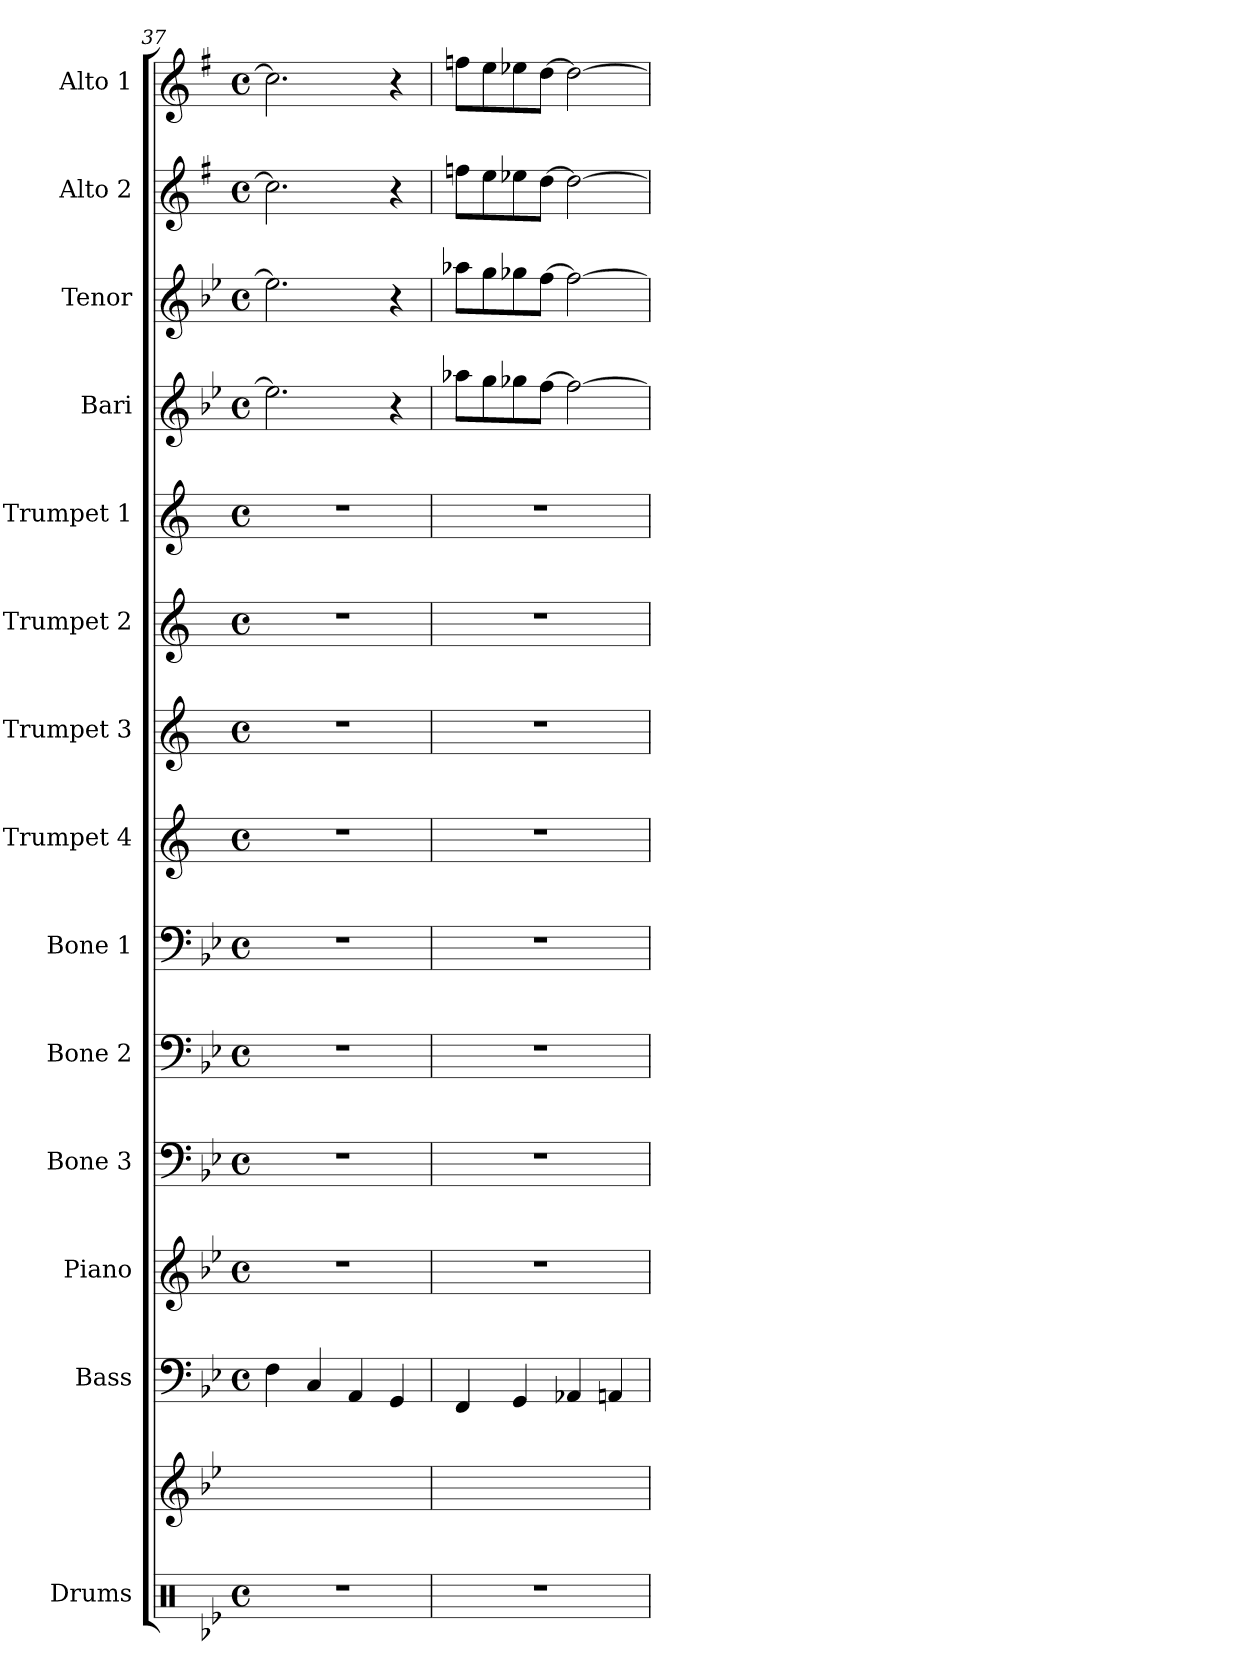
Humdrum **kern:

**kern	**kern	**kern	**kern	**kern	**kern	**kern	**kern	**kern	**kern	**kern	**kern	**kern	**kern	**kern
*part15	*part14	*part13	*part12	*part11	*part10	*part9	*part8	*part7	*part6	*part5	*part4	*part3	*part2	*part1
*staff15	*staff14	*staff13	*staff12	*staff11	*staff10	*staff9	*staff8	*staff7	*staff6	*staff5	*staff4	*staff3	*staff2	*staff1
*I"Drums	*	*I"Bass	*I"Piano	*I"Bone 3	*I"Bone 2	*I"Bone 1	*I"Trumpet 4	*I"Trumpet 3	*I"Trumpet 2	*I"Trumpet 1	*I"Bari	*I"Tenor	*I"Alto 2	*I"Alto 1
*	*	*	*	*	*	*	*I'Tpt	*	*I'Tpt	*I'Tpt	*	*	*	*
*clefX	*clefG2	*clefF4	*clefG2	*clefF4	*clefF4	*clefF4	*clefG2	*clefG2	*clefG2	*clefG2	*clefG2	*clefG2	*clefG2	*clefG2
*	*	*ITrd7c12	*ITrd8c14	*	*	*	*ITrd1c2	*ITrd1c2	*ITrd1c2	*ITrd1c2	*ITrd12c21	*ITrd8c14	*ITrd5c9	*ITrd5c9
*k[b-e-]	*k[b-e-]	*k[b-e-]	*k[b-e-]	*k[b-e-]	*k[b-e-]	*k[b-e-]	*k[b-e-]	*k[b-e-]	*k[b-e-]	*k[b-e-]	*k[b-e-]	*k[b-e-]	*k[b-e-]	*k[b-e-]
*B-:	*B-:	*B-:	*B-:	*B-:	*B-:	*B-:	*B-:	*B-:	*B-:	*B-:	*B-:	*B-:	*B-:	*B-:
*M4/4	*	*M4/4	*M4/4	*M4/4	*M4/4	*M4/4	*M4/4	*M4/4	*M4/4	*M4/4	*M4/4	*M4/4	*M4/4	*M4/4
*met(c)	*	*met(c)	*met(c)	*met(c)	*met(c)	*met(c)	*met(c)	*met(c)	*met(c)	*met(c)	*met(c)	*met(c)	*met(c)	*met(c)
=37	=37	=37	=37	=37	=37	=37	=37	=37	=37	=37	=37	=37	=37	=37
1r	1ryy	4FF\	1r	1r	1r	1r	1r	1r	1r	1r	2.e-\]	2.e-\]	2.e-\]	2.e-\]
.	.	4CC/	.	.	.	.	.	.	.	.	.	.	.	.
.	.	4AAA/	.	.	.	.	.	.	.	.	.	.	.	.
.	.	4GGG/	.	.	.	.	.	.	.	.	4r	4r	4r	4r
=38	=38	=38	=38	=38	=38	=38	=38	=38	=38	=38	=38	=38	=38	=38
1r	1ryy	4FFF/	1r	1r	1r	1r	1r	1r	1r	1r	8a-X\L	8a-X\L	8a-X\L	8a-X\L
.	.	.	.	.	.	.	.	.	.	.	8g\	8g\	8g\	8g\
.	.	4GGG/	.	.	.	.	.	.	.	.	8g-X\	8g-X\	8g-X\	8g-X\
.	.	.	.	.	.	.	.	.	.	.	[8f\J	[8f\J	[8f\J	[8f\J
.	.	4AAA-X/	.	.	.	.	.	.	.	.	2f\_	2f\_	2f\_	2f\_
.	.	4AAAn/	.	.	.	.	.	.	.	.	.	.	.	.
=	=	=	=	=	=	=	=	=	=	=	=	=	=	=
*-	*-	*-	*-	*-	*-	*-	*-	*-	*-	*-	*-	*-	*-	*-
